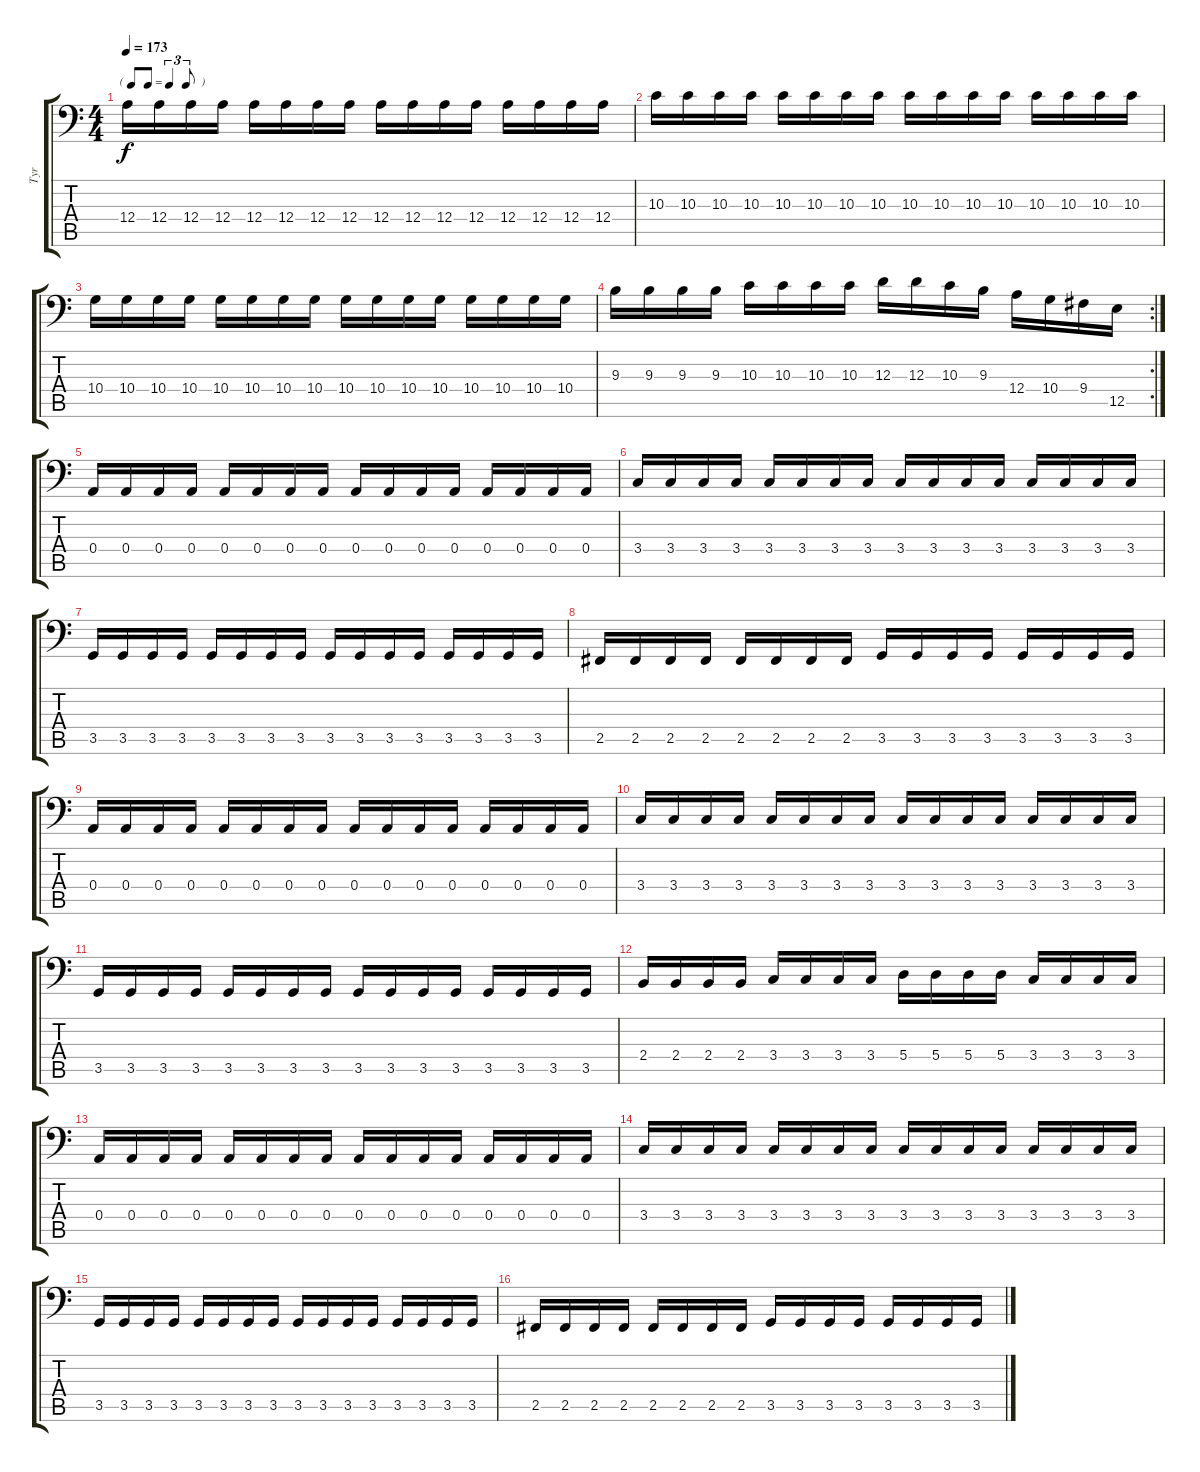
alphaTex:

\track ("Tyr" "Tyr") {instrument acousticbass}
\staff {score tabs}
\tuning (C3 G2 D2 A1 E1 B0) {hide}
\ts (4 4)
\tf triplet8th
\tempo 173
\clef f4
\ks c
12.4.16{dy f} 12.4.16 12.4.16 12.4.16 12.4.16 12.4.16 12.4.16 12.4.16 12.4.16 12.4.16 12.4.16 12.4.16 12.4.16 12.4.16 12.4.16 12.4.16 |
10.3.16 10.3.16 10.3.16 10.3.16 10.3.16 10.3.16 10.3.16 10.3.16 10.3.16 10.3.16 10.3.16 10.3.16 10.3.16 10.3.16 10.3.16 10.3.16 |
10.4.16 10.4.16 10.4.16 10.4.16 10.4.16 10.4.16 10.4.16 10.4.16 10.4.16 10.4.16 10.4.16 10.4.16 10.4.16 10.4.16 10.4.16 10.4.16 |
\rc 2
9.3.16 9.3.16 9.3.16 9.3.16 10.3.16 10.3.16 10.3.16 10.3.16 12.3.16 12.3.16 10.3.16 9.3.16 12.4.16 10.4.16 9.4.16 12.5.16 |
0.4.16 0.4.16 0.4.16 0.4.16 0.4.16 0.4.16 0.4.16 0.4.16 0.4.16 0.4.16 0.4.16 0.4.16 0.4.16 0.4.16 0.4.16 0.4.16 |
3.4.16 3.4.16 3.4.16 3.4.16 3.4.16 3.4.16 3.4.16 3.4.16 3.4.16 3.4.16 3.4.16 3.4.16 3.4.16 3.4.16 3.4.16 3.4.16 |
3.5.16 3.5.16 3.5.16 3.5.16 3.5.16 3.5.16 3.5.16 3.5.16 3.5.16 3.5.16 3.5.16 3.5.16 3.5.16 3.5.16 3.5.16 3.5.16 |
2.5.16 2.5.16 2.5.16 2.5.16 2.5.16 2.5.16 2.5.16 2.5.16 3.5.16 3.5.16 3.5.16 3.5.16 3.5.16 3.5.16 3.5.16 3.5.16 |
0.4.16 0.4.16 0.4.16 0.4.16 0.4.16 0.4.16 0.4.16 0.4.16 0.4.16 0.4.16 0.4.16 0.4.16 0.4.16 0.4.16 0.4.16 0.4.16 |
3.4.16 3.4.16 3.4.16 3.4.16 3.4.16 3.4.16 3.4.16 3.4.16 3.4.16 3.4.16 3.4.16 3.4.16 3.4.16 3.4.16 3.4.16 3.4.16 |
3.5.16 3.5.16 3.5.16 3.5.16 3.5.16 3.5.16 3.5.16 3.5.16 3.5.16 3.5.16 3.5.16 3.5.16 3.5.16 3.5.16 3.5.16 3.5.16 |
2.4.16 2.4.16 2.4.16 2.4.16 3.4.16 3.4.16 3.4.16 3.4.16 5.4.16 5.4.16 5.4.16 5.4.16 3.4.16 3.4.16 3.4.16 3.4.16 |
0.4.16 0.4.16 0.4.16 0.4.16 0.4.16 0.4.16 0.4.16 0.4.16 0.4.16 0.4.16 0.4.16 0.4.16 0.4.16 0.4.16 0.4.16 0.4.16 |
3.4.16 3.4.16 3.4.16 3.4.16 3.4.16 3.4.16 3.4.16 3.4.16 3.4.16 3.4.16 3.4.16 3.4.16 3.4.16 3.4.16 3.4.16 3.4.16 |
3.5.16 3.5.16 3.5.16 3.5.16 3.5.16 3.5.16 3.5.16 3.5.16 3.5.16 3.5.16 3.5.16 3.5.16 3.5.16 3.5.16 3.5.16 3.5.16 |
2.5.16 2.5.16 2.5.16 2.5.16 2.5.16 2.5.16 2.5.16 2.5.16 3.5.16 3.5.16 3.5.16 3.5.16 3.5.16 3.5.16 3.5.16 3.5.16
